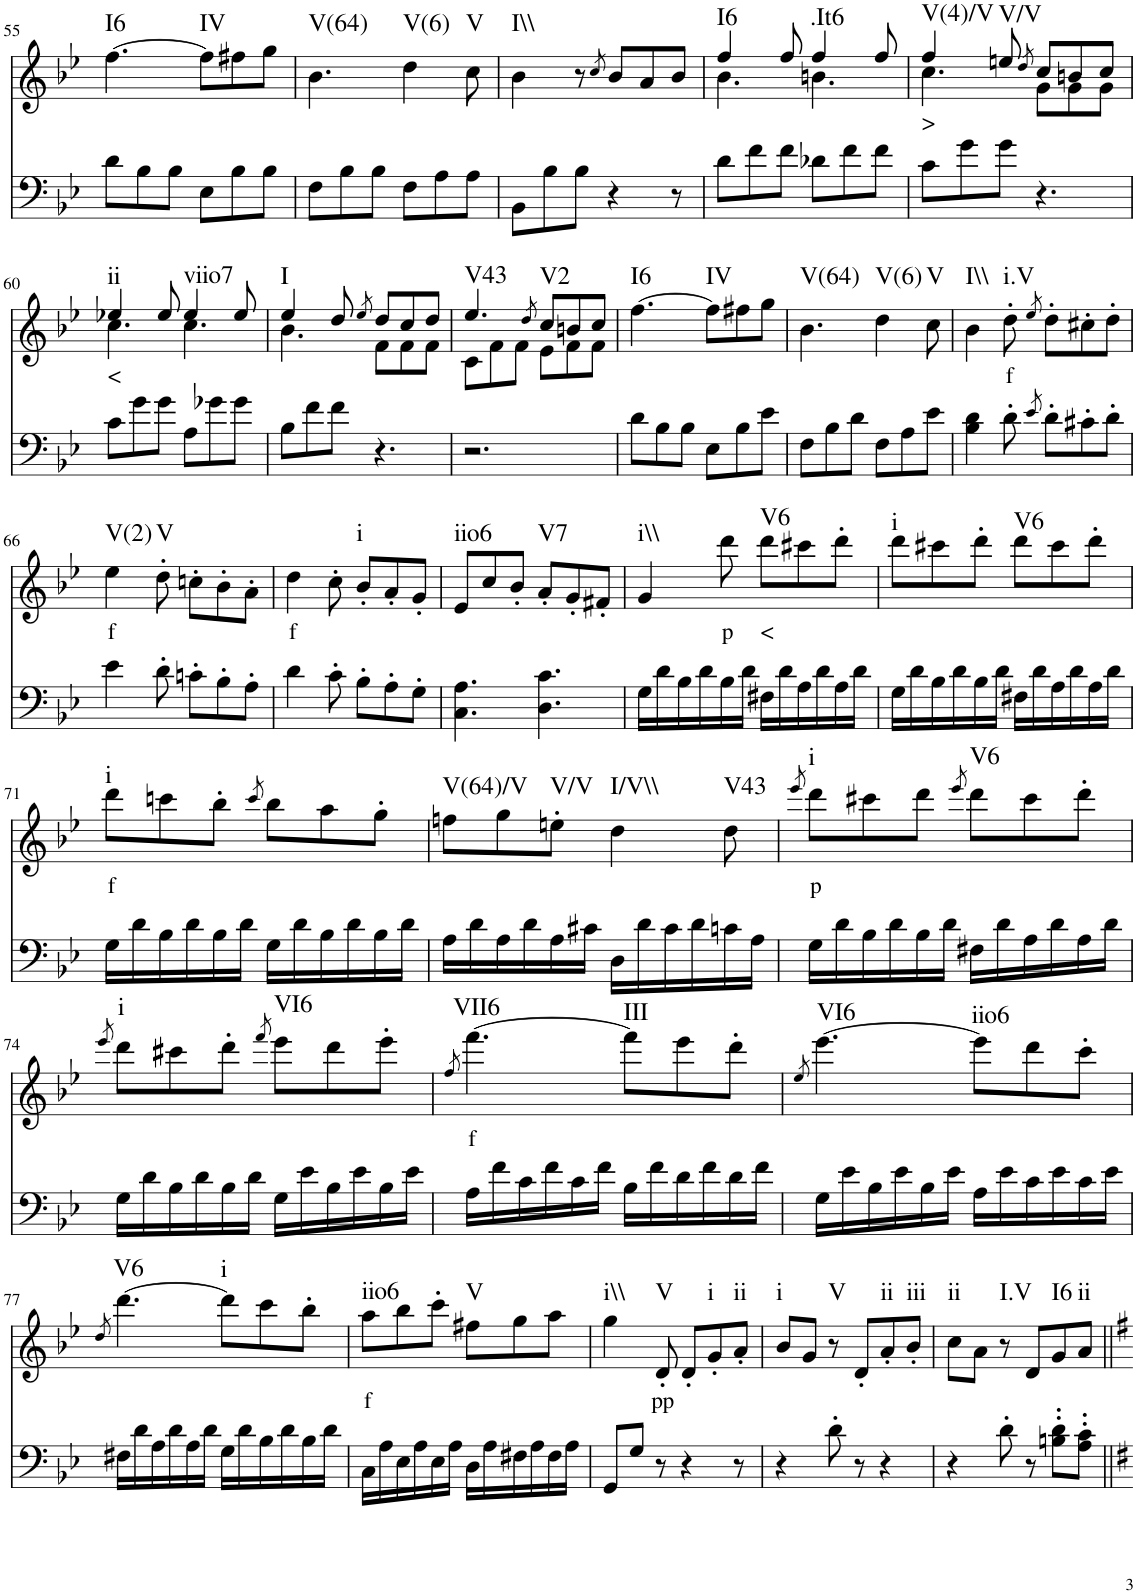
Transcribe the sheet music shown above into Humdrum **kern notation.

**kern	**kern	**text	**harte
*part2	*part1	*part1	*part1
*staff2	*staff1	*staff1	*
*I"Piano	*I"Piano	*	*
*I'Pno	*I'Pno	*	*
!!LO:PB:g=z
*clefF4	*clefG2	*	*
*k[b-e-]	*k[b-e-]	*	*
*g:	*g:	*	*
*M6/8	*M6/8	*	*
=55	=55	=55	=55
!	!	!	!LO:H:kt=I6
8d\L	[4.ff\	.	N
8B-\	.	.	.
8B-\J	.	.	.
!	!	!	!LO:H:kt=IV
8E-\L	8ff\L]	.	N
8B-\	8ff#X\	.	.
8B-\J	8gg\J	.	.
=56	=56	=56	=56
!	!	!	!LO:H:kt=V(64)
8F\L	4.b-\	.	N
8B-\	.	.	.
8B-\J	.	.	.
!	!	!	!LO:H:kt=V(6)
8F\L	4dd\	.	N
8A\	.	.	.
!	!	!	!LO:H:kt=V
8A\J	8cc\	.	N
=57	=57	=57	=57
!	!	!	!LO:H:kt=I\\
8BB-\L	4b-\	.	N
8B-\	.	.	.
8B-\J	8r	.	.
.	8qcc/	.	.
4r	8b-/L	.	.
.	8a/	.	.
8r	8b-/J	.	.
=58	=58	=58	=58
*	*^	*	*
!	!	!	!	!LO:H:kt=I6
8d\L	4ff/	4.b-\	.	N
8f\	.	.	.	.
8f\J	8ff/	.	.	.
!	!	!	!	!LO:H:kt=.It6
8d-X\L	4ff/	4.bn\	.	N
8f\	.	.	.	.
8f\J	8ff/	.	.	.
=59	=59	=59	=59	=59
!	!	!	!LO:LY:b	!LO:H:kt=V(4)/V
8c\L	4ff/	4.cc\	>	N
8g\	.	.	.	.
!	!	!	!	!LO:H:kt=V/V
8g\J	8een/	.	.	N
.	8qdd/	.	.	.
4.r	8cc/L	8g\L	.	.
.	8bn/	8g\	.	.
.	8cc/J	8g\J	.	.
!!LO:LB:g=z	!!
=60	=60	=60	=60	=60
!	!	!	!LO:LY:b	!LO:H:kt=ii
8c\L	4ee-X/	4.cc\	<	N
8g\	.	.	.	.
8g\J	8ee-/	.	.	.
!	!	!	!	!LO:H:kt=viio7
8A\L	4ee-/	4.cc\	.	N
8g-X\	.	.	.	.
8g-\J	8ee-/	.	.	.
=61	=61	=61	=61	=61
!	!	!	!	!LO:H:kt=I
8B-\L	4ee-/	4.b-\	.	N
8f\	.	.	.	.
8f\J	8dd/	.	.	.
.	8qee-/	.	.	.
4.r	8dd/L	8f\L	.	.
.	8cc/	8f\	.	.
.	8dd/J	8f\J	.	.
=62	=62	=62	=62	=62
!	!	!	!	!LO:H:kt=V43
2.r	4.ee-/	8c\L	.	N
.	.	8f\	.	.
.	.	8f\J	.	.
.	8qdd/	.	.	.
!	!	!	!	!LO:H:kt=V2
.	8cc/L	8e-\L	.	N
.	8bn/	8f\	.	.
.	8cc/J	8f\J	.	.
=63	=63	=63	=63	=63
!	!	!	!	!LO:H:kt=I6
*	*v	*v	*	*
8d\L	[4.ff\	.	N
8B-\	.	.	.
8B-\J	.	.	.
!	!	!	!LO:H:kt=IV
8E-\L	8ff\L]	.	N
8B-\	8ff#X\	.	.
8e-\J	8gg\J	.	.
=64	=64	=64	=64
!	!	!	!LO:H:kt=V(64)
8F\L	4.b-\	.	N
8B-\	.	.	.
8d\J	.	.	.
!	!	!	!LO:H:kt=V(6)
8F\L	4dd\	.	N
8A\	.	.	.
!	!	!	!LO:H:kt=V
8e-\J	8cc\	.	N
=65	=65	=65	=65
!	!	!	!LO:H:kt=I\\
4B-\ 4d\	4b-\	.	N
!	!	!LO:LY:b	!LO:H:kt=i.V
8d'\	8dd'\	f	N
8qe-/	8qee-/	.	.
8d'\L	8dd'\L	.	.
8c#X'\	8cc#X'\	.	.
8d'\J	8dd'\J	.	.
!!LO:LB:g=z
=66	=66	=66	=66
!	!	!LO:LY:b	!LO:H:kt=V(2)
4e-\	4ee-\	f	N
!	!	!	!LO:H:kt=V
8d'\	8dd'\	.	N
8cn'\L	8ccn'\L	.	.
8B-'\	8b-'\	.	.
8A'\J	8a'\J	.	.
=67	=67	=67	=67
!	!	!LO:LY:b	!
4d\	4dd\	f	.
8c'\	8cc'\	.	.
!	!	!	!LO:H:kt=i
8B-'\L	8b-'/L	.	N
8A'\	8a'/	.	.
8G'\J	8g'/J	.	.
=68	=68	=68	=68
!	!	!	!LO:H:kt=iio6
4.C\ 4.A\	8e-/L	.	N
.	8cc/	.	.
.	8b-'/J	.	.
!	!	!	!LO:H:kt=V7
4.D\ 4.c\	8a'/L	.	N
.	8g'/	.	.
.	8f#X'/J	.	.
=69	=69	=69	=69
!	!	!	!LO:H:kt=i\\
16G\LL	4g/	.	N
16d\	.	.	.
16B-\	.	.	.
16d\	.	.	.
!	!	!LO:LY:b	!
16B-\	8ddd\	p	.
16d\JJ	.	.	.
!	!	!LO:LY:b	!LO:H:kt=V6
16F#X\LL	8ddd\L	<	N
16d\	.	.	.
16A\	8ccc#X\	.	.
16d\	.	.	.
16A\	8ddd'\J	.	.
16d\JJ	.	.	.
=70	=70	=70	=70
!	!	!	!LO:H:kt=i
16G\LL	8ddd\L	.	N
16d\	.	.	.
16B-\	8ccc#X\	.	.
16d\	.	.	.
16B-\	8ddd'\J	.	.
16d\JJ	.	.	.
!	!	!	!LO:H:kt=V6
16F#X\LL	8ddd\L	.	N
16d\	.	.	.
16A\	8ccc#\	.	.
16d\	.	.	.
16A\	8ddd'\J	.	.
16d\JJ	.	.	.
!!LO:LB:g=z
=71	=71	=71	=71
!	!	!LO:LY:b	!LO:H:kt=i
16G\LL	8ddd\L	f	N
16d\	.	.	.
16B-\	8cccn\	.	.
16d\	.	.	.
16B-\	8bb-'\J	.	.
16d\JJ	.	.	.
.	8qccc/	.	.
16G\LL	8bb-\L	.	.
16d\	.	.	.
16B-\	8aa\	.	.
16d\	.	.	.
16B-\	8gg'\J	.	.
16d\JJ	.	.	.
=72	=72	=72	=72
!	!	!	!LO:H:kt=V(64)/V
16A\LL	8ffn\L	.	N
16d\	.	.	.
16A\	8gg\	.	.
16d\	.	.	.
!	!	!	!LO:H:kt=V/V
16A\	8een'\J	.	N
16c#X\JJ	.	.	.
!	!	!	!LO:H:kt=I/V\\
16D\LL	4dd\	.	N
16d\	.	.	.
16c#\	.	.	.
16d\	.	.	.
!	!	!	!LO:H:kt=V43
16cn\	8dd\	.	N
16A\JJ	.	.	.
=73	=73	=73	=73
.	8qeee-/	.	.
!	!	!LO:LY:b	!LO:H:kt=i
16G\LL	8ddd\L	p	N
16d\	.	.	.
16B-\	8ccc#X\	.	.
16d\	.	.	.
16B-\	8ddd\J	.	.
16d\JJ	.	.	.
.	8qeee-/	.	.
!	!	!	!LO:H:kt=V6
16F#X\LL	8ddd\L	.	N
16d\	.	.	.
16A\	8ccc#\	.	.
16d\	.	.	.
16A\	8ddd'\J	.	.
16d\JJ	.	.	.
!!LO:LB:g=z
=74	=74	=74	=74
.	8qeee-/	.	.
!	!	!	!LO:H:kt=i
16G\LL	8ddd\L	.	N
16d\	.	.	.
16B-\	8ccc#X\	.	.
16d\	.	.	.
16B-\	8ddd'\J	.	.
16d\JJ	.	.	.
.	8qfff/	.	.
!	!	!	!LO:H:kt=VI6
16G\LL	8eee-\L	.	N
16e-\	.	.	.
16B-\	8ddd\	.	.
16e-\	.	.	.
16B-\	8eee-'\J	.	.
16e-\JJ	.	.	.
=75	=75	=75	=75
.	8qff/	.	.
!	!	!LO:LY:b	!LO:H:kt=VII6
16A\LL	[4.fff\	f	N
16f\	.	.	.
16c\	.	.	.
16f\	.	.	.
16c\	.	.	.
16f\JJ	.	.	.
!	!	!	!LO:H:kt=III
16B-\LL	8fff\L]	.	N
16f\	.	.	.
16d\	8eee-\	.	.
16f\	.	.	.
16d\	8ddd'\J	.	.
16f\JJ	.	.	.
=76	=76	=76	=76
.	8qee-/	.	.
!	!	!	!LO:H:kt=VI6
16G\LL	[4.eee-\	.	N
16e-\	.	.	.
16B-\	.	.	.
16e-\	.	.	.
16B-\	.	.	.
16e-\JJ	.	.	.
!	!	!	!LO:H:kt=iio6
16A\LL	8eee-\L]	.	N
16e-\	.	.	.
16c\	8ddd\	.	.
16e-\	.	.	.
16c\	8ccc'\J	.	.
16e-\JJ	.	.	.
!!LO:LB:g=z
=77	=77	=77	=77
.	8qdd/	.	.
!	!	!	!LO:H:kt=V6
16F#X\LL	[4.ddd\	.	N
16d\	.	.	.
16A\	.	.	.
16d\	.	.	.
16A\	.	.	.
16d\JJ	.	.	.
!	!	!	!LO:H:kt=i
16G\LL	8ddd\L]	.	N
16d\	.	.	.
16B-\	8ccc\	.	.
16d\	.	.	.
16B-\	8bb-'\J	.	.
16d\JJ	.	.	.
=78	=78	=78	=78
!	!	!LO:LY:b	!LO:H:kt=iio6
16C\LL	8aa\L	f	N
16A\	.	.	.
16E-\	8bb-\	.	.
16A\	.	.	.
16E-\	8ccc'\J	.	.
16A\JJ	.	.	.
!	!	!	!LO:H:kt=V
16D\LL	8ff#X\L	.	N
16A\	.	.	.
16F#X\	8gg\	.	.
16A\	.	.	.
16F#\	8aa\J	.	.
16A\JJ	.	.	.
=79	=79	=79	=79
!	!	!	!LO:H:kt=i\\
8GG/L	4gg\	.	N
8G/J	.	.	.
!	!	!LO:LY:b	!LO:H:kt=V
8r	8d'/	pp	N
4r	8d'/L	.	.
!	!	!	!LO:H:kt=i
.	8g'/	.	N
!	!	!	!LO:H:kt=ii
8r	8a'/J	.	N
=80	=80	=80	=80
!	!	!	!LO:H:kt=i
4r	8b-/L	.	N
.	8g/J	.	.
!	!	!	!LO:H:kt=V
8d'\	8r	.	N
8r	8d'/L	.	.
!	!	!	!LO:H:kt=ii
4r	8a'/	.	N
!	!	!	!LO:H:kt=iii
.	8b-'/J	.	N
=81	=81	=81	=81
!	!	!	!LO:H:kt=ii
4r	8cc\L	.	N
.	8a\J	.	.
!	!	!	!LO:H:kt=I.V
8d'\	8r	.	N
8r	8d/L	.	.
!	!	!	!LO:H:kt=I6
8Bn\' 8d\'L	8g/	.	N
!	!	!	!LO:H:kt=ii
8A\' 8c\'J	8a/J	.	N
=||	=||	=||	=||
*-	*-	*-	*-
